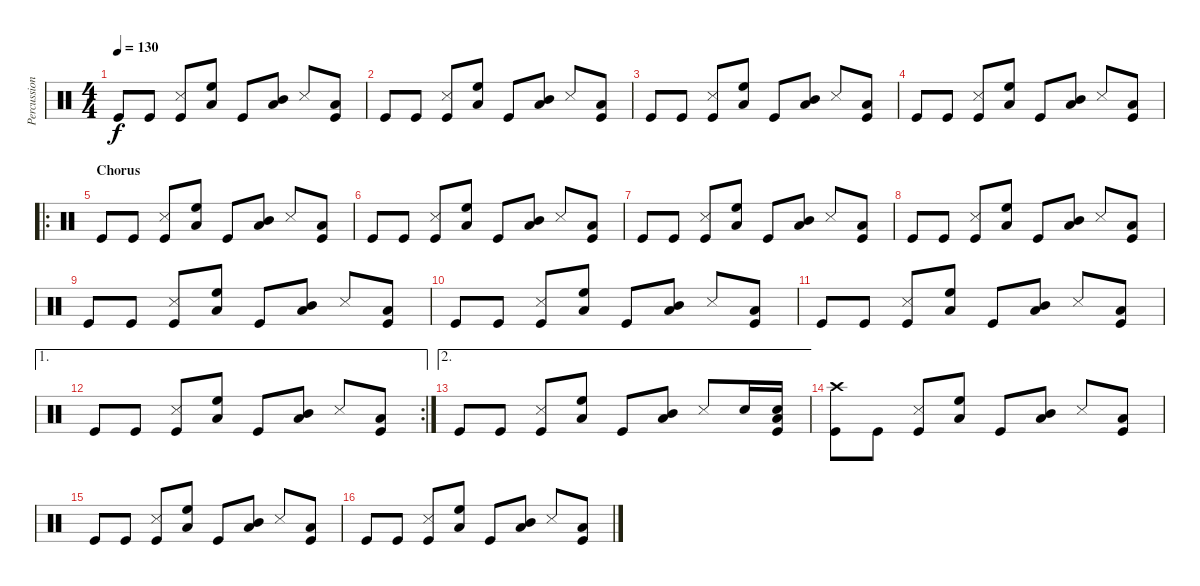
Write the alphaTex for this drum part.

\track ("Percussion" "Percussion") {instrument percussion}
\staff {score}
\articulation defaults
\ts (4 4)
\tempo 130
\clef neutral
\ks c "Kick (hit)".8{dy f} "Kick (hit)".8
("Metronome (hit)" "Kick (hit)").8 ("High Floor Tom (hit)" "Low Floor Tom (hit)").8 "Kick (hit)".8 ("Mid Tom (hit)" "Low Floor Tom (hit)").8 "Metronome (hit)".8 ("Low Floor Tom (hit)" "Kick (hit)").8 |
"Kick (hit)".8 "Kick (hit)".8 ("Metronome (hit)" "Kick (hit)").8 ("High Floor Tom (hit)" "Low Floor Tom (hit)").8 "Kick (hit)".8 ("Mid Tom (hit)" "Low Floor Tom (hit)").8 "Metronome (hit)".8 ("Low Floor Tom (hit)" "Kick (hit)").8 |
"Kick (hit)".8 "Kick (hit)".8 ("Metronome (hit)" "Kick (hit)").8 ("High Floor Tom (hit)" "Low Floor Tom (hit)").8 "Kick (hit)".8 ("Mid Tom (hit)" "Low Floor Tom (hit)").8 "Metronome (hit)".8 ("Low Floor Tom (hit)" "Kick (hit)").8 |
"Kick (hit)".8 "Kick (hit)".8 ("Metronome (hit)" "Kick (hit)").8 ("High Floor Tom (hit)" "Low Floor Tom (hit)").8 "Kick (hit)".8 ("Mid Tom (hit)" "Low Floor Tom (hit)").8 "Metronome (hit)".8 ("Low Floor Tom (hit)" "Kick (hit)").8 |
\ro
\section ("" "Chorus")
"Kick (hit)".8 "Kick (hit)".8 ("Metronome (hit)" "Kick (hit)").8 ("High Floor Tom (hit)" "Low Floor Tom (hit)").8 "Kick (hit)".8 ("Mid Tom (hit)" "Low Floor Tom (hit)").8 "Metronome (hit)".8 ("Low Floor Tom (hit)" "Kick (hit)").8 |
"Kick (hit)".8 "Kick (hit)".8 ("Metronome (hit)" "Kick (hit)").8 ("High Floor Tom (hit)" "Low Floor Tom (hit)").8 "Kick (hit)".8 ("Mid Tom (hit)" "Low Floor Tom (hit)").8 "Metronome (hit)".8 ("Low Floor Tom (hit)" "Kick (hit)").8 |
"Kick (hit)".8 "Kick (hit)".8 ("Metronome (hit)" "Kick (hit)").8 ("High Floor Tom (hit)" "Low Floor Tom (hit)").8 "Kick (hit)".8 ("Mid Tom (hit)" "Low Floor Tom (hit)").8 "Metronome (hit)".8 ("Low Floor Tom (hit)" "Kick (hit)").8 |
"Kick (hit)".8 "Kick (hit)".8 ("Metronome (hit)" "Kick (hit)").8 ("High Floor Tom (hit)" "Low Floor Tom (hit)").8 "Kick (hit)".8 ("Mid Tom (hit)" "Low Floor Tom (hit)").8 "Metronome (hit)".8 ("Low Floor Tom (hit)" "Kick (hit)").8 |
"Kick (hit)".8 "Kick (hit)".8 ("Metronome (hit)" "Kick (hit)").8 ("High Floor Tom (hit)" "Low Floor Tom (hit)").8 "Kick (hit)".8 ("Mid Tom (hit)" "Low Floor Tom (hit)").8 "Metronome (hit)".8 ("Low Floor Tom (hit)" "Kick (hit)").8 |
"Kick (hit)".8 "Kick (hit)".8 ("Metronome (hit)" "Kick (hit)").8 ("High Floor Tom (hit)" "Low Floor Tom (hit)").8 "Kick (hit)".8 ("Mid Tom (hit)" "Low Floor Tom (hit)").8 "Metronome (hit)".8 ("Low Floor Tom (hit)" "Kick (hit)").8 |
"Kick (hit)".8 "Kick (hit)".8 ("Metronome (hit)" "Kick (hit)").8 ("High Floor Tom (hit)" "Low Floor Tom (hit)").8 "Kick (hit)".8 ("Mid Tom (hit)" "Low Floor Tom (hit)").8 "Metronome (hit)".8 ("Low Floor Tom (hit)" "Kick (hit)").8 |
\ae 1
\rc 2 "Kick (hit)".8 "Kick (hit)".8
("Metronome (hit)" "Kick (hit)").8 ("High Floor Tom (hit)" "Low Floor Tom (hit)").8 "Kick (hit)".8 ("Mid Tom (hit)" "Low Floor Tom (hit)").8 "Metronome (hit)".8 ("Low Floor Tom (hit)" "Kick (hit)").8 |
\ae 2 "Kick (hit)".8 "Kick (hit)".8
("Metronome (hit)" "Kick (hit)").8 ("High Floor Tom (hit)" "Low Floor Tom (hit)").8 "Kick (hit)".8 ("Mid Tom (hit)" "Low Floor Tom (hit)").8 "Metronome (hit)".8 "Snare (hit) 2".16 ("Low Floor Tom (hit)" "Snare (hit) 2" "Kick (hit)").16 |
("Crash high (hit)" "Kick (hit)").8 "Kick (hit)".8 ("Metronome (hit)" "Kick (hit)").8 ("High Floor Tom (hit)" "Low Floor Tom (hit)").8 "Kick (hit)".8 ("Mid Tom (hit)" "Low Floor Tom (hit)").8 "Metronome (hit)".8 ("Low Floor Tom (hit)" "Kick (hit)").8 |
"Kick (hit)".8 "Kick (hit)".8 ("Metronome (hit)" "Kick (hit)").8 ("High Floor Tom (hit)" "Low Floor Tom (hit)").8 "Kick (hit)".8 ("Mid Tom (hit)" "Low Floor Tom (hit)").8 "Metronome (hit)".8 ("Low Floor Tom (hit)" "Kick (hit)").8 |
"Kick (hit)".8 "Kick (hit)".8 ("Metronome (hit)" "Kick (hit)").8 ("High Floor Tom (hit)" "Low Floor Tom (hit)").8 "Kick (hit)".8 ("Mid Tom (hit)" "Low Floor Tom (hit)").8 "Metronome (hit)".8 ("Low Floor Tom (hit)" "Kick (hit)").8
